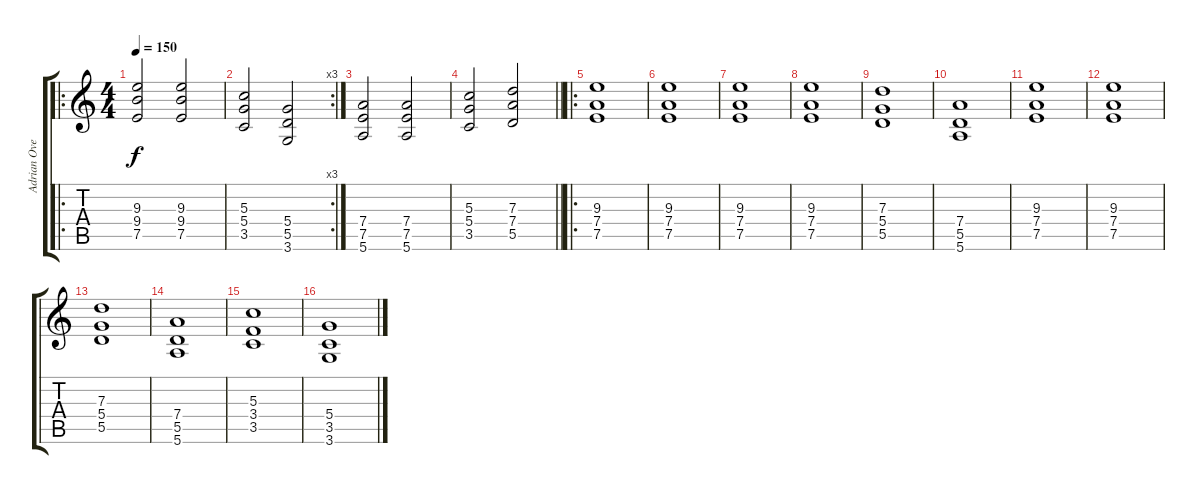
\track ("Adrian Overdrive (Guitar Distortion)" "Adrian Ove") {instrument overdrivenguitar}
\staff {score tabs}
\tuning (E4 B3 G3 D3 A2 E2) {hide}
\ro
\ts (4 4)
\tempo 180
\tempo 160
\tempo 150
\clef g2
\ks c
(9.3 9.4 7.5).2{dy f} (9.3 9.4 7.5).2 |
\rc 3
(5.3 5.4 3.5).2 (5.4 5.5 3.6).2 |
(7.4 7.5 5.6).2 (7.4 7.5 5.6).2 |
\barLineRight lightlight
(5.3 5.4 3.5).2 (7.3 7.4 5.5).2 |
\ro
(9.3 7.4 7.5).1 |
(9.3 7.4 7.5).1 |
(9.3 7.4 7.5).1 |
(9.3 7.4 7.5).1 |
(7.3 5.4 5.5).1 |
(7.4 5.5 5.6).1 |
(9.3 7.4 7.5).1 |
(9.3 7.4 7.5).1 |
(7.3 5.4 5.5).1 |
(7.4 5.5 5.6).1 |
(5.3 3.4 3.5).1 |
(5.4 3.5 3.6).1
